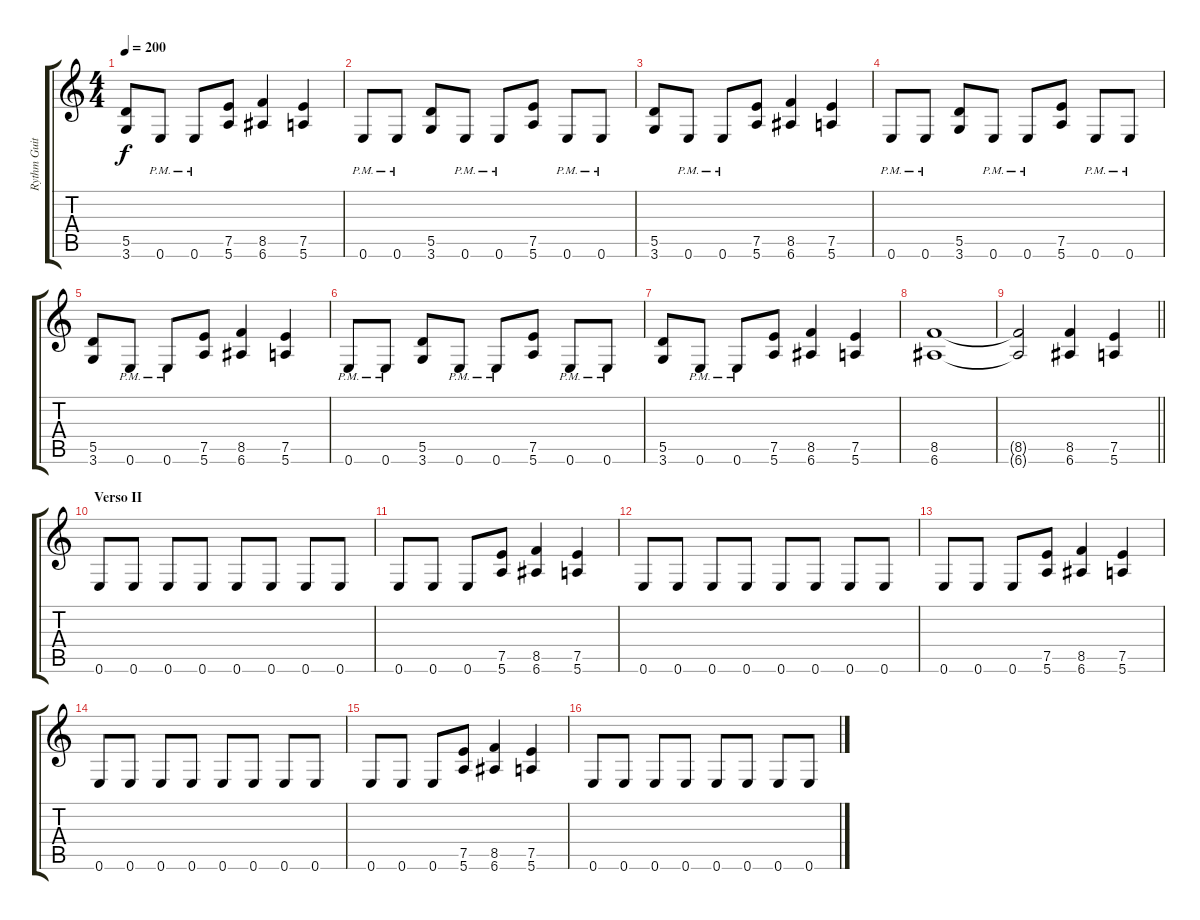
\track ("Rythm Guitar" "Rythm Guit") {instrument distortionguitar}
\staff {score tabs}
\tuning (E4 B3 G3 D3 A2 E2) {hide}
\ts (4 4)
\tempo 200
\clef g2
\ks c
(5.5 3.6).8{dy f} 0.6{pm}.8 0.6{pm}.8 (7.5 5.6).8 (8.5 6.6).4 (7.5 5.6).4 |
0.6{pm}.8 0.6{pm}.8 (5.5 3.6).8 0.6{pm}.8 0.6{pm}.8 (7.5 5.6).8 0.6{pm}.8 0.6{pm}.8 |
(5.5 3.6).8 0.6{pm}.8 0.6{pm}.8 (7.5 5.6).8 (8.5 6.6).4 (7.5 5.6).4 |
0.6{pm}.8 0.6{pm}.8 (5.5 3.6).8 0.6{pm}.8 0.6{pm}.8 (7.5 5.6).8 0.6{pm}.8 0.6{pm}.8 |
(5.5 3.6).8 0.6{pm}.8 0.6{pm}.8 (7.5 5.6).8 (8.5 6.6).4 (7.5 5.6).4 |
0.6{pm}.8 0.6{pm}.8 (5.5 3.6).8 0.6{pm}.8 0.6{pm}.8 (7.5 5.6).8 0.6{pm}.8 0.6{pm}.8 |
(5.5 3.6).8 0.6{pm}.8 0.6{pm}.8 (7.5 5.6).8 (8.5 6.6).4 (7.5 5.6).4 |
(8.5 6.6).1 |
\barLineRight lightlight
(8.5{t} 6.6{t}).2 (8.5 6.6).4 (7.5 5.6).4 |
\section ("" "Verso II")
0.6.8 0.6.8 0.6.8 0.6.8 0.6.8 0.6.8 0.6.8 0.6.8 |
0.6.8 0.6.8 0.6.8 (7.5 5.6).8 (8.5 6.6).4 (7.5 5.6).4 |
0.6.8 0.6.8 0.6.8 0.6.8 0.6.8 0.6.8 0.6.8 0.6.8 |
0.6.8 0.6.8 0.6.8 (7.5 5.6).8 (8.5 6.6).4 (7.5 5.6).4 |
0.6.8 0.6.8 0.6.8 0.6.8 0.6.8 0.6.8 0.6.8 0.6.8 |
0.6.8 0.6.8 0.6.8 (7.5 5.6).8 (8.5 6.6).4 (7.5 5.6).4 |
0.6.8 0.6.8 0.6.8 0.6.8 0.6.8 0.6.8 0.6.8 0.6.8
